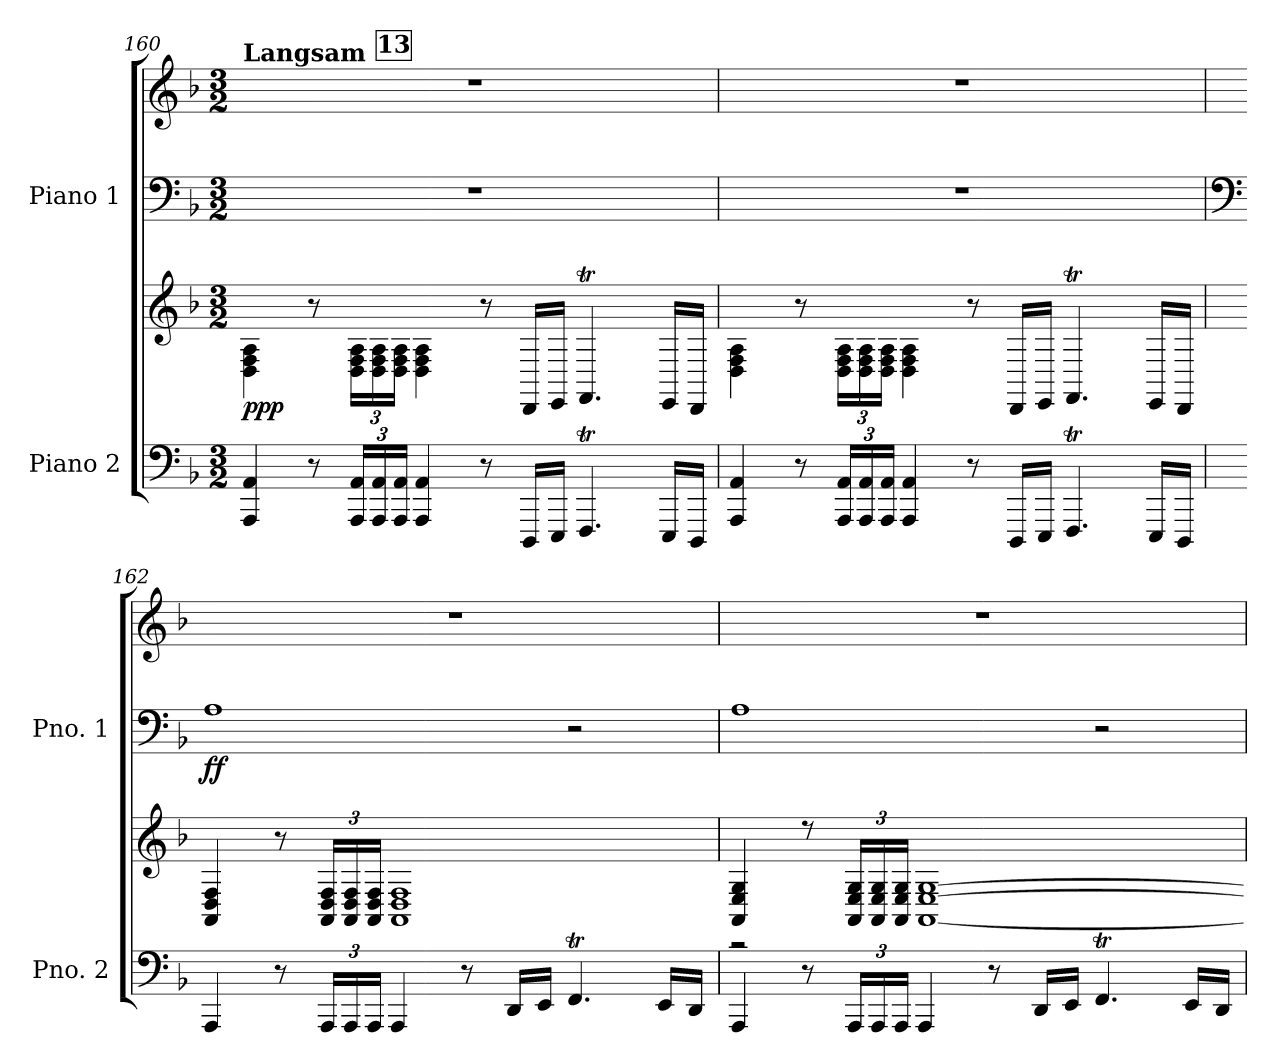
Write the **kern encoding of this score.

**kern	**kern	**dynam	**kern	**kern	**dynam
*part2	*part2	*part2	*part1	*part1	*part1
*staff4	*staff3	*staff3/4	*staff2	*staff1	*staff1/2
*I"Piano 2	*	*	*I"Piano 1	*	*
*I'Pno. 2	*	*	*I'Pno. 1	*	*
!!LO:LB:g=z
*clefF4	*clefG2	*	*clefF4	*clefG2	*
*k[b-]	*k[b-]	*	*k[b-]	*k[b-]	*
*M3/2	*M3/2	*	*M3/2	*M3/2	*
!!LO:REH:place=s1:a:B:fs=14:t=13:qo=1.8333333333333333
=160	=160	=160	=160	=160	=160
!	!	!	!	!LO:TX:a:B:t=Langsam	!
!	!	!LO:DY:b	!	!	!
4AAA/ 4AA/	4D\ 4F\ 4A\	ppp	1.r	1.r	.
8r	8r	.	.	.	.
*Xbrackettup	*Xbrackettup	*	*	*	*
24AAA/ 24AA/LL	24D\ 24F\ 24A\LL	.	.	.	.
24AAA/ 24AA/	24D\ 24F\ 24A\	.	.	.	.
24AAA/ 24AA/JJ	24D\ 24F\ 24A\JJ	.	.	.	.
4AAA/ 4AA/	4D\ 4F\ 4A\	.	.	.	.
8r	8r	.	.	.	.
16DDD/LL	16DD/LL	.	.	.	.
16EEE/JJ	16EE/JJ	.	.	.	.
4.FFFT/	4.FFT/	.	.	.	.
16EEE/LL	16EE/LL	.	.	.	.
16DDD/JJ	16DD/JJ	.	.	.	.
=161	=161	=161	=161	=161	=161
4AAA/ 4AA/	4D\ 4F\ 4A\	.	1.r	1.r	.
8r	8r	.	.	.	.
24AAA/ 24AA/LL	24D\ 24F\ 24A\LL	.	.	.	.
24AAA/ 24AA/	24D\ 24F\ 24A\	.	.	.	.
24AAA/ 24AA/JJ	24D\ 24F\ 24A\JJ	.	.	.	.
4AAA/ 4AA/	4D\ 4F\ 4A\	.	.	.	.
8r	8r	.	.	.	.
16DDD/LL	16DD/LL	.	.	.	.
16EEE/JJ	16EE/JJ	.	.	.	.
4.FFFT/	4.FFT/	.	.	.	.
16EEE/LL	16EE/LL	.	.	.	.
16DDD/JJ	16DD/JJ	.	.	.	.
!!LO:LB:g=z
=162	=162	=162	=162	=162	=162
*	*	*	*clefF4	*	*
!	!	!	!	!	!LO:DY:b=2
4AAA/	4AA/ 4D/ 4F/	.	1A	1.r	ff
8r	8r	.	.	.	.
24AAA/LL	24AA/ 24D/ 24F/LL	.	.	.	.
24AAA/	24AA/ 24D/ 24F/	.	.	.	.
24AAA/JJ	24AA/ 24D/ 24F/JJ	.	.	.	.
4AAA/	1AA 1D 1F	.	.	.	.
8r	.	.	.	.	.
16DD/LL	.	.	.	.	.
16EE/JJ	.	.	.	.	.
4.FFT/	.	.	2r	.	.
16EE/LL	.	.	.	.	.
16DD/JJ	.	.	.	.	.
=163	=163	=163	=163	=163	=163
*	*^	*	*	*	*
4AAA/	4AA/ 4E/ 4G/	2r	.	1A	1.r	.
8r	8r	.	.	.	.	.
24AAA/LL	24AA/ 24E/ 24G/LL	.	.	.	.	.
24AAA/	24AA/ 24E/ 24G/	.	.	.	.	.
24AAA/JJ	24AA/ 24E/ 24G/JJ	.	.	.	.	.
4AAA/	[1E [1G	[1AA	.	.	.	.
8r	.	.	.	.	.	.
16DD/LL	.	.	.	.	.	.
16EE/JJ	.	.	.	.	.	.
4.FFT/	.	.	.	2r	.	.
16EE/LL	.	.	.	.	.	.
16DD/JJ	.	.	.	.	.	.
*	*v	*v	*	*	*	*
=	=	=	=	=	=
*-	*-	*-	*-	*-	*-
